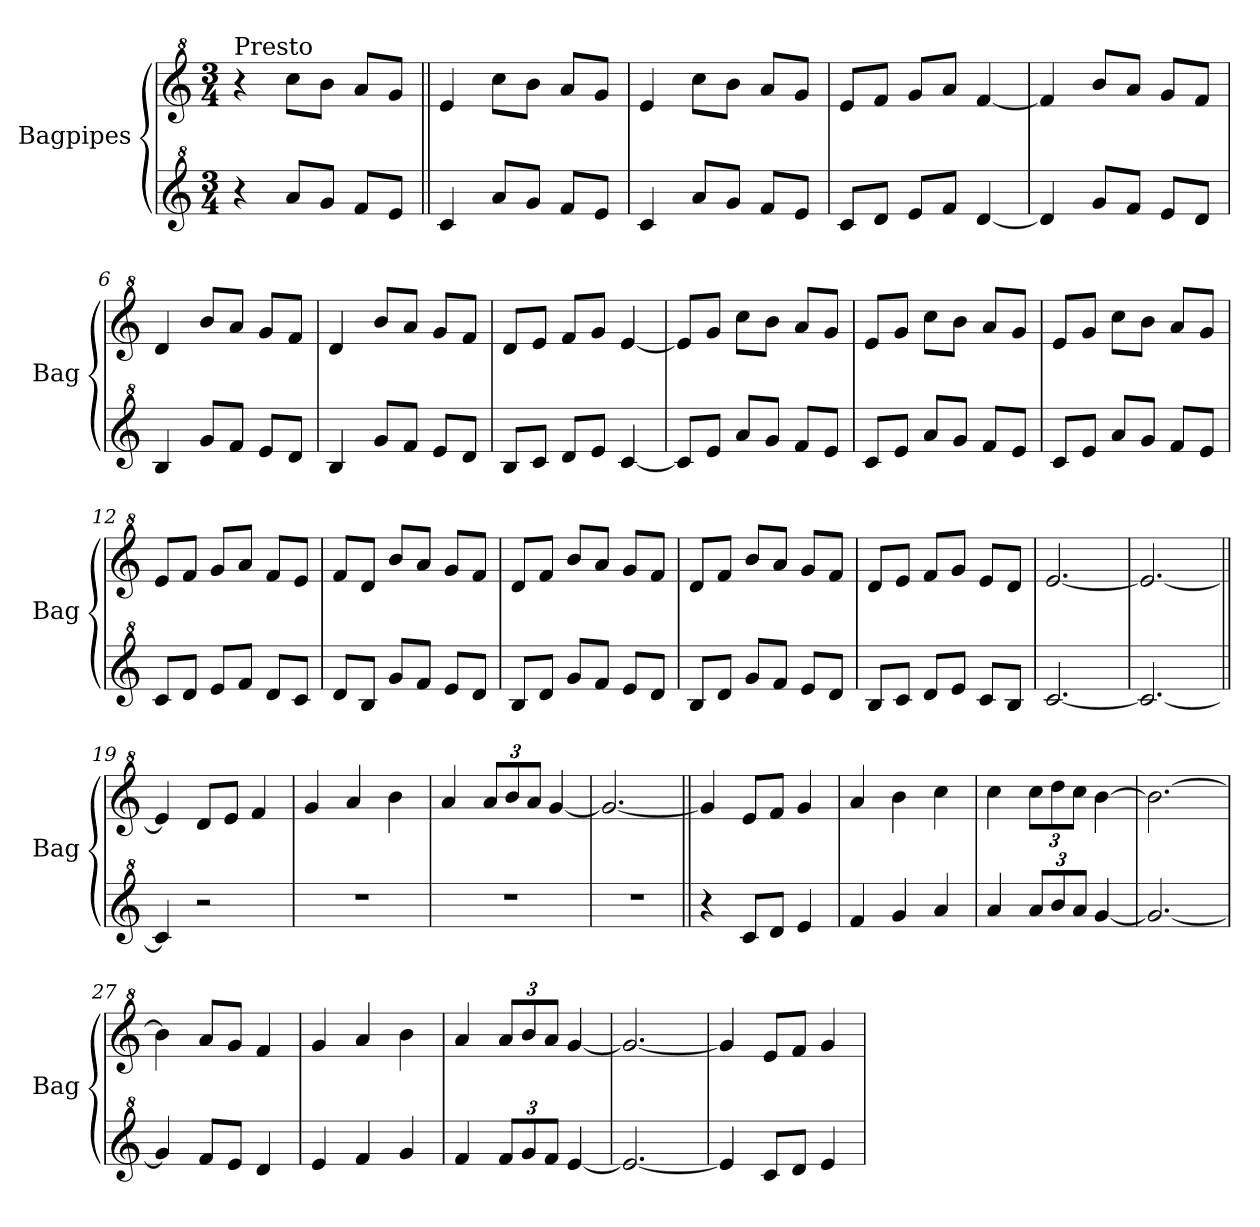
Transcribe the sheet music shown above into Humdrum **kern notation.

**kern	**kern
*part2	*part1
*staff2	*staff1
*I"Bagpipes	*I"Bagpipes
*I'Bag	*I'Bag
*clefG^2	*clefG^2
*k[]	*k[]
*C:	*C:
*M3/4	*M3/4
=1	=1
!	!LO:TX:a:t=Presto
4r	4r
8aa/L	8ccc\L
8gg/J	8bb\J
8ff/L	8aa/L
8ee/J	8gg/J
=2||	=2||
4cc/	4ee/
8aa/L	8ccc\L
8gg/J	8bb\J
8ff/L	8aa/L
8ee/J	8gg/J
=3	=3
4cc/	4ee/
8aa/L	8ccc\L
8gg/J	8bb\J
8ff/L	8aa/L
8ee/J	8gg/J
=4	=4
8cc/L	8ee/L
8dd/J	8ff/J
8ee/L	8gg/L
8ff/J	8aa/J
[4dd/	[4ff/
=5	=5
4dd/]	4ff/]
8gg/L	8bb/L
8ff/J	8aa/J
8ee/L	8gg/L
8dd/J	8ff/J
=6	=6
4b/	4dd/
8gg/L	8bb/L
8ff/J	8aa/J
8ee/L	8gg/L
8dd/J	8ff/J
=7	=7
4b/	4dd/
8gg/L	8bb/L
8ff/J	8aa/J
8ee/L	8gg/L
8dd/J	8ff/J
!!LO:LB:g=z
=8	=8
8b/L	8dd/L
8cc/J	8ee/J
8dd/L	8ff/L
8ee/J	8gg/J
[4cc/	[4ee/
=9	=9
8cc/L]	8ee/L]
8ee/J	8gg/J
8aa/L	8ccc\L
8gg/J	8bb\J
8ff/L	8aa/L
8ee/J	8gg/J
=10	=10
8cc/L	8ee/L
8ee/J	8gg/J
8aa/L	8ccc\L
8gg/J	8bb\J
8ff/L	8aa/L
8ee/J	8gg/J
=11	=11
8cc/L	8ee/L
8ee/J	8gg/J
8aa/L	8ccc\L
8gg/J	8bb\J
8ff/L	8aa/L
8ee/J	8gg/J
=12	=12
8cc/L	8ee/L
8dd/J	8ff/J
8ee/L	8gg/L
8ff/J	8aa/J
8dd/L	8ff/L
8cc/J	8ee/J
=13	=13
8dd/L	8ff/L
8b/J	8dd/J
8gg/L	8bb/L
8ff/J	8aa/J
8ee/L	8gg/L
8dd/J	8ff/J
!!LO:LB:g=z
=14	=14
8b/L	8dd/L
8dd/J	8ff/J
8gg/L	8bb/L
8ff/J	8aa/J
8ee/L	8gg/L
8dd/J	8ff/J
=15	=15
8b/L	8dd/L
8dd/J	8ff/J
8gg/L	8bb/L
8ff/J	8aa/J
8ee/L	8gg/L
8dd/J	8ff/J
=16	=16
8b/L	8dd/L
8cc/J	8ee/J
8dd/L	8ff/L
8ee/J	8gg/J
8cc/L	8ee/L
8b/J	8dd/J
=17	=17
[2.cc/	[2.ee/
=18	=18
2.cc/_	2.ee/_
=19||	=19||
4cc/]	4ee/]
2r	8dd/L
.	8ee/J
.	4ff/
=20	=20
2.r	4gg/
.	4aa/
.	4bb\
=21	=21
2.r	4aa/
*	*Xbrackettup
.	12aa/L
.	12bb/
.	12aa/J
.	[4gg/
=22	=22
2.r	2.gg/_
!!LO:LB:g=z
=23||	=23||
4r	4gg/]
8cc/L	8ee/L
8dd/J	8ff/J
4ee/	4gg/
=24	=24
4ff/	4aa/
4gg/	4bb\
4aa/	4ccc\
=25	=25
4aa/	4ccc\
*Xbrackettup	*
12aa/L	12ccc\L
12bb/	12ddd\
12aa/J	12ccc\J
[4gg/	[4bb\
=26	=26
2.gg/_	2.bb\_
=27	=27
4gg/]	4bb\]
8ff/L	8aa/L
8ee/J	8gg/J
4dd/	4ff/
=28	=28
4ee/	4gg/
4ff/	4aa/
4gg/	4bb\
=29	=29
4ff/	4aa/
12ff/L	12aa/L
12gg/	12bb/
12ff/J	12aa/J
[4ee/	[4gg/
=30	=30
2.ee/_	2.gg/_
=31	=31
4ee/]	4gg/]
8cc/L	8ee/L
8dd/J	8ff/J
4ee/	4gg/
=	=
*-	*-
